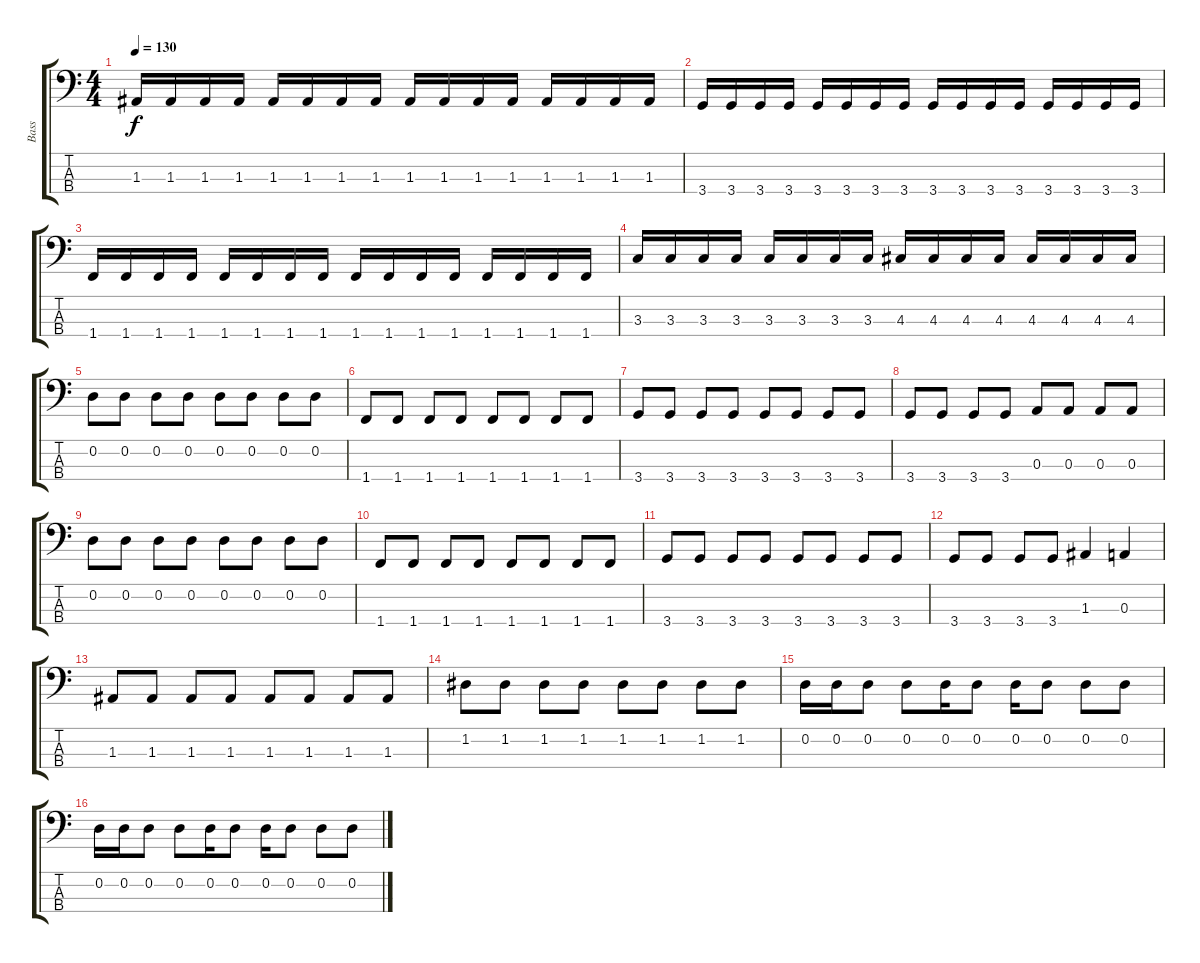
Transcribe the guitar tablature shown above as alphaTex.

\track ("Bass" "Bass") {instrument electricbassfinger}
\staff {score tabs}
\tuning (G2 D2 A1 E1) {hide}
\ts (4 4)
\tempo 130
\clef f4
\ks c
1.3.16{dy f} 1.3.16 1.3.16 1.3.16 1.3.16 1.3.16 1.3.16 1.3.16 1.3.16 1.3.16 1.3.16 1.3.16 1.3.16 1.3.16 1.3.16 1.3.16 |
3.4.16 3.4.16 3.4.16 3.4.16 3.4.16 3.4.16 3.4.16 3.4.16 3.4.16 3.4.16 3.4.16 3.4.16 3.4.16 3.4.16 3.4.16 3.4.16 |
1.4.16 1.4.16 1.4.16 1.4.16 1.4.16 1.4.16 1.4.16 1.4.16 1.4.16 1.4.16 1.4.16 1.4.16 1.4.16 1.4.16 1.4.16 1.4.16 |
3.3.16 3.3.16 3.3.16 3.3.16 3.3.16 3.3.16 3.3.16 3.3.16 4.3.16 4.3.16 4.3.16 4.3.16 4.3.16 4.3.16 4.3.16 4.3.16 |
0.2.8 0.2.8 0.2.8 0.2.8 0.2.8 0.2.8 0.2.8 0.2.8 |
1.4.8 1.4.8 1.4.8 1.4.8 1.4.8 1.4.8 1.4.8 1.4.8 |
3.4.8 3.4.8 3.4.8 3.4.8 3.4.8 3.4.8 3.4.8 3.4.8 |
3.4.8 3.4.8 3.4.8 3.4.8 0.3.8 0.3.8 0.3.8 0.3.8 |
0.2.8 0.2.8 0.2.8 0.2.8 0.2.8 0.2.8 0.2.8 0.2.8 |
1.4.8 1.4.8 1.4.8 1.4.8 1.4.8 1.4.8 1.4.8 1.4.8 |
3.4.8 3.4.8 3.4.8 3.4.8 3.4.8 3.4.8 3.4.8 3.4.8 |
3.4.8 3.4.8 3.4.8 3.4.8 1.3.4 0.3.4 |
1.3.8 1.3.8 1.3.8 1.3.8 1.3.8 1.3.8 1.3.8 1.3.8 |
1.2.8 1.2.8 1.2.8 1.2.8 1.2.8 1.2.8 1.2.8 1.2.8 |
0.2.16 0.2.16 0.2.8 0.2.8 0.2.16 0.2.8 0.2.16 0.2.8 0.2.8 0.2.8 |
0.2.16 0.2.16 0.2.8 0.2.8 0.2.16 0.2.8 0.2.16 0.2.8 0.2.8 0.2.8
